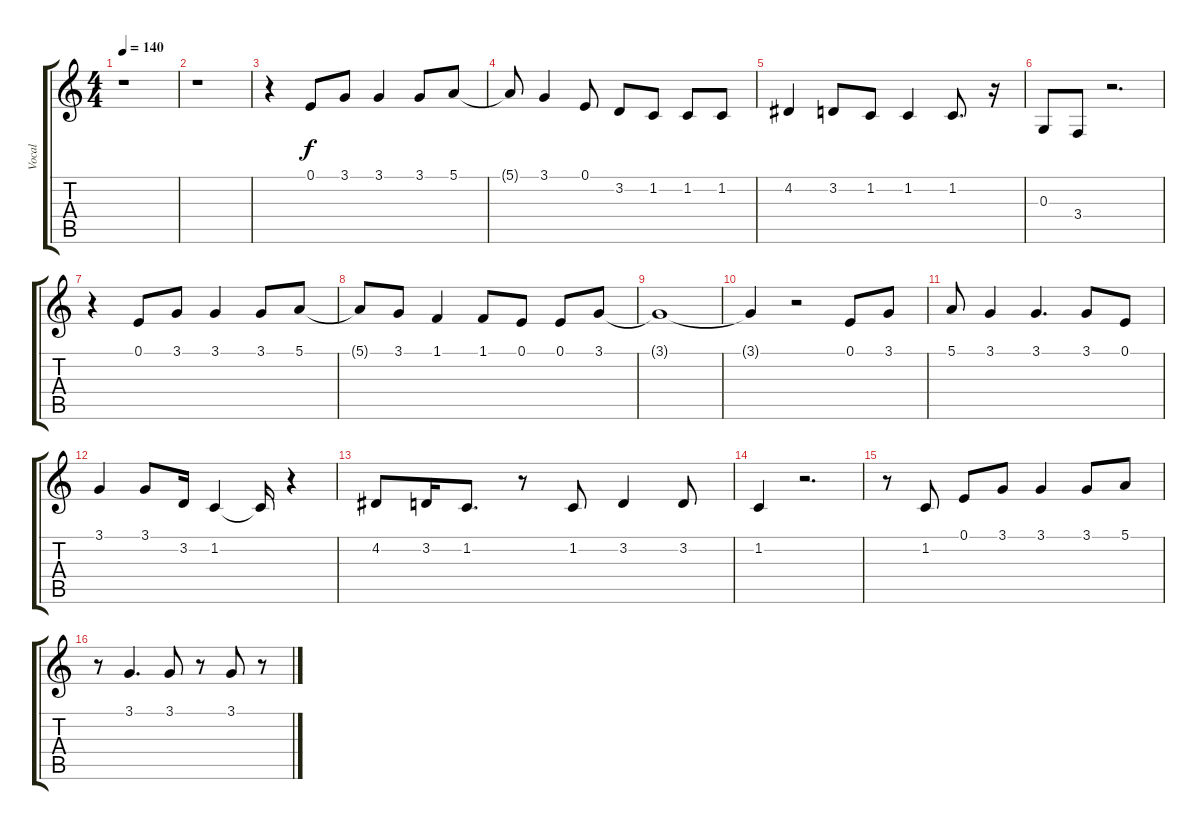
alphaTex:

\track ("Vocal" "Vocal") {instrument stringensemble1}
\staff {score tabs}
\tuning (E4 B3 G3 D3 A2 E2) {hide}
\ts (4 4)
\tempo 140
\clef g2
\ks c
r.1{dy f} |
r.1 |
r.4 0.1.8 3.1.8 3.1.4 3.1.8 5.1.8 |
5.1{t}.8 3.1.4 0.1.8 3.2.8 1.2.8 1.2.8 1.2.8 |
4.2.4 3.2.8 1.2.8 1.2.4 1.2.8{d} r.16 |
0.3.8 3.4.8 r.2{d} |
r.4 0.1.8 3.1.8 3.1.4 3.1.8 5.1.8 |
5.1{t}.8 3.1.8 1.1.4 1.1.8 0.1.8 0.1.8 3.1.8 |
3.1{t}.1 |
3.1{t}.4 r.2 0.1.8 3.1.8 |
5.1.8 3.1.4 3.1.4{d} 3.1.8 0.1.8 |
3.1.4 3.1.8 3.2.16 1.2.4 1.2{t}.16 r.4 |
4.2.8 3.2.16 1.2.8{d} r.8 1.2.8 3.2.4 3.2.8 |
1.2.4 r.2{d} |
r.8 1.2.8 0.1.8 3.1.8 3.1.4 3.1.8 5.1.8 |
r.8 3.1.4{d} 3.1.8 r.8 3.1.8 r.8
